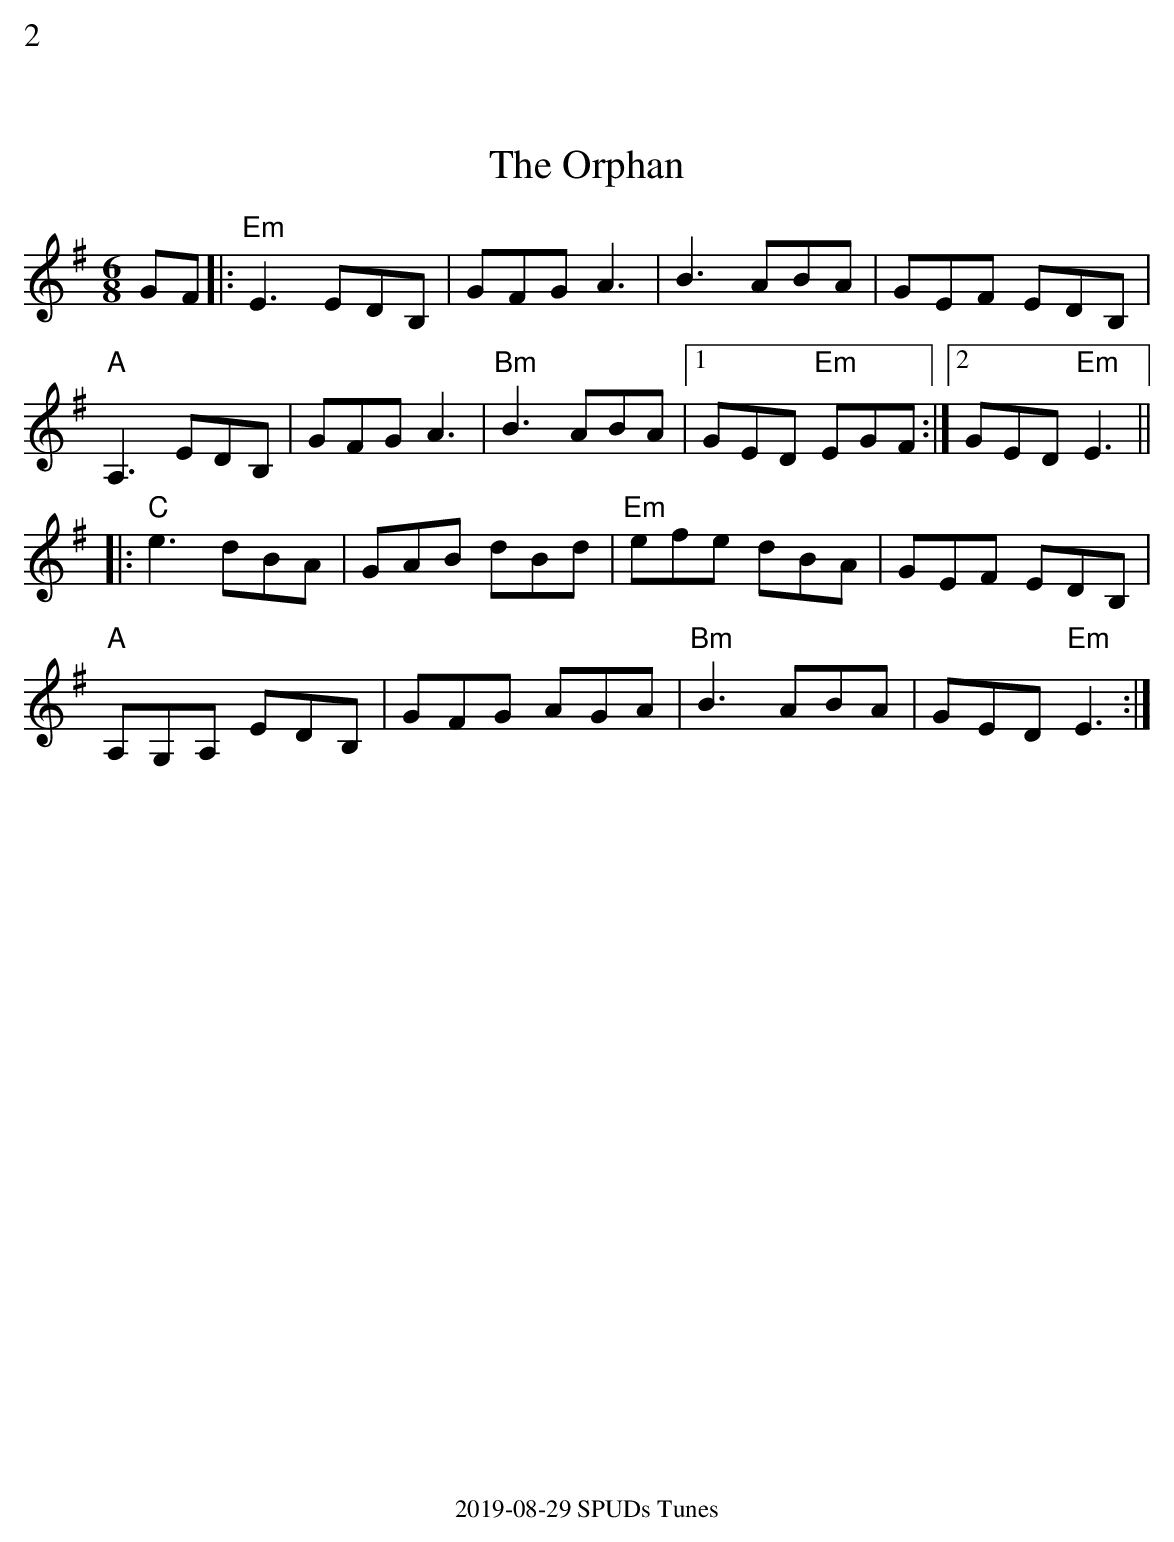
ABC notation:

X:1
%%text 2
T:The Orphan
M:6/8
L:1/8
K:Em
GF |:\
"Em" E3 EDB, | GFG A3 | B3 ABA | GEF EDB, |!
"A" A,3 EDB, | GFG A3 | "Bm" B3 ABA |1 GED "Em" EGF :|2 GED "Em" E3 ||!
|:\
"C" e3 dBA | GAB dBd | "Em" efe dBA | GEF EDB, |!
"A" A,G,A, EDB, | GFG AGA | "Bm" B3 ABA | GED "Em" E3 :|
